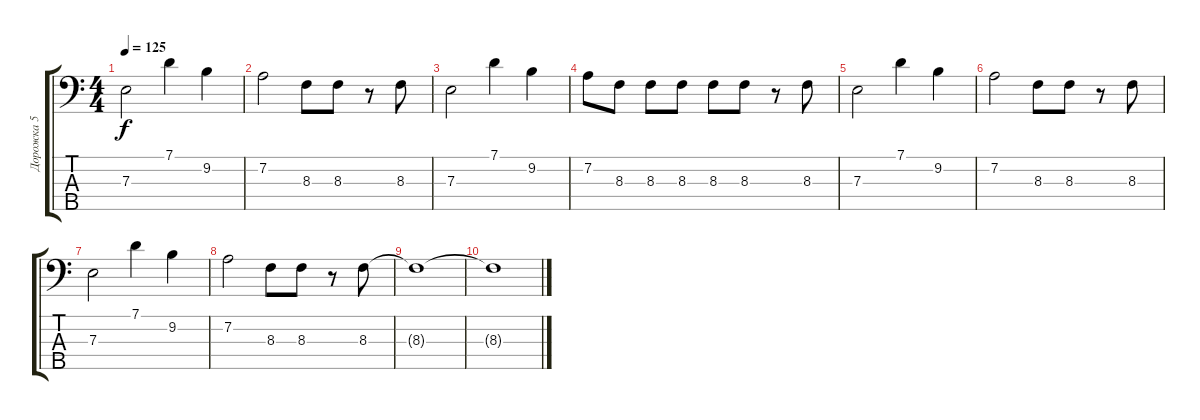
\track ("Дорожка 5" "Дорожка 5") {instrument electricbasspick}
\staff {score tabs}
\tuning (G2 D2 A1 E1 B0) {hide}
\ts (4 4)
\tempo 125
\clef f4
\ks c
7.3.2{dy f} 7.1.4 9.2.4 |
7.2.2 8.3.8 8.3.8 r.8 8.3.8 |
7.3.2 7.1.4 9.2.4 |
7.2.8 8.3.8 8.3.8 8.3.8 8.3.8 8.3.8 r.8 8.3.8 |
7.3.2 7.1.4 9.2.4 |
7.2.2 8.3.8 8.3.8 r.8 8.3.8 |
7.3.2 7.1.4 9.2.4 |
7.2.2 8.3.8 8.3.8 r.8 8.3.8 |
8.3{t}.1 |
8.3{t}.1
